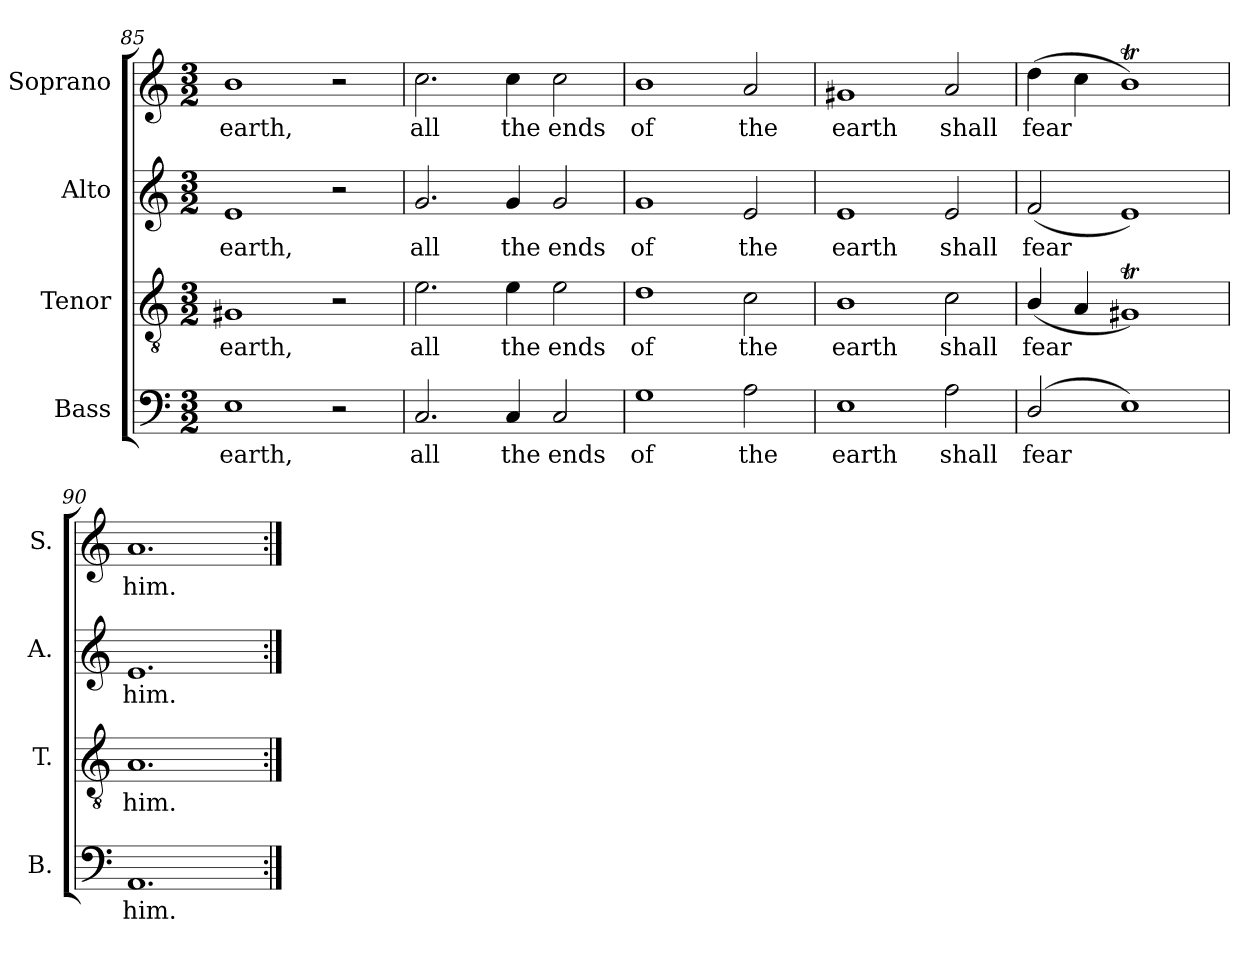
**kern	**text	**kern	**text	**kern	**text	**kern	**text
*part4	*part4	*part3	*part3	*part2	*part2	*part1	*part1
*staff4	*staff4	*staff3	*staff3	*staff2	*staff2	*staff1	*staff1
*I"Bass	*	*I"Tenor	*	*I"Alto	*	*I"Soprano	*
*I'B.	*	*I'T.	*	*I'A.	*	*I'S.	*
*clefF4	*	*clefGv2	*	*clefG2	*	*clefG2	*
*	*	*ITrd7c12	*	*	*	*	*
*k[]	*	*k[]	*	*k[]	*	*k[]	*
*C:	*	*C:	*	*C:	*	*C:	*
*M3/2	*	*M3/2	*	*M3/2	*	*M3/2	*
=85	=85	=85	=85	=85	=85	=85	=85
!	!LO:LY:b:color=#000000	!	!	!	!	!	!
!	!	!	!LO:LY:b:color=#000000	!	!	!	!
!	!	!	!	!	!LO:LY:b:color=#000000	!	!
!	!	!	!	!	!	!	!LO:LY:b:color=#000000
1Ei	earth,	1GG#Xi	earth,	1ei	earth,	1bi	earth,
2r	.	2r	.	2r	.	2r	.
=86	=86	=86	=86	=86	=86	=86	=86
!	!LO:LY:b:color=#000000	!	!	!	!	!	!
!	!	!	!LO:LY:b:color=#000000	!	!	!	!
!	!	!	!	!	!LO:LY:b:color=#000000	!	!
!	!	!	!	!	!	!	!LO:LY:b:color=#000000
2.Ci/	all	2.Ei\	all	2.gi/	all	2.cci\	all
!	!LO:LY:b:color=#000000	!	!	!	!	!	!
!	!	!	!LO:LY:b:color=#000000	!	!	!	!
!	!	!	!	!	!LO:LY:b:color=#000000	!	!
!	!	!	!	!	!	!	!LO:LY:b:color=#000000
4Ci/	the	4Ei\	the	4gi/	the	4cci\	the
!	!LO:LY:b:color=#000000	!	!	!	!	!	!
!	!	!	!LO:LY:b:color=#000000	!	!	!	!
!	!	!	!	!	!LO:LY:b:color=#000000	!	!
!	!	!	!	!	!	!	!LO:LY:b:color=#000000
2Ci/	ends	2Ei\	ends	2gi/	ends	2cci\	ends
=87	=87	=87	=87	=87	=87	=87	=87
!	!LO:LY:b:color=#000000	!	!	!	!	!	!
!	!	!	!LO:LY:b:color=#000000	!	!	!	!
!	!	!	!	!	!LO:LY:b:color=#000000	!	!
!	!	!	!	!	!	!	!LO:LY:b:color=#000000
1Gi	of	1Di	of	1gi	of	1bi	of
!	!LO:LY:b:color=#000000	!	!	!	!	!	!
!	!	!	!LO:LY:b:color=#000000	!	!	!	!
!	!	!	!	!	!LO:LY:b:color=#000000	!	!
!	!	!	!	!	!	!	!LO:LY:b:color=#000000
2Ai\	the	2Ci\	the	2ei/	the	2ai/	the
=88	=88	=88	=88	=88	=88	=88	=88
!	!LO:LY:b:color=#000000	!	!	!	!	!	!
!	!	!	!LO:LY:b:color=#000000	!	!	!	!
!	!	!	!	!	!LO:LY:b:color=#000000	!	!
!	!	!	!	!	!	!	!LO:LY:b:color=#000000
1Ei	earth	1BBi	earth	1ei	earth	1g#Xi	earth
!	!LO:LY:b:color=#000000	!	!	!	!	!	!
!	!	!	!LO:LY:b:color=#000000	!	!	!	!
!	!	!	!	!	!LO:LY:b:color=#000000	!	!
!	!	!	!	!	!	!	!LO:LY:b:color=#000000
2Ai\	shall	2Ci\	shall	2ei/	shall	2ai/	shall
=89	=89	=89	=89	=89	=89	=89	=89
!	!LO:LY:b:color=#000000	!	!	!	!	!	!
!	!	!	!LO:LY:b:color=#000000	!	!	!	!
!	!	!	!	!	!LO:LY:b:color=#000000	!	!
!	!	!	!	!	!	!	!LO:LY:b:color=#000000
(2Di/	fear	(4BBi/	fear	(2fi/	fear	(4ddi\	fear
.	.	4AAi/	.	.	.	4cci\	.
1Ei)	.	1GG#Xti)	.	1ei)	.	1bti)	.
=90	=90	=90	=90	=90	=90	=90	=90
!	!LO:LY:b:color=#000000	!	!	!	!	!	!
!	!	!	!LO:LY:b:color=#000000	!	!	!	!
!	!	!	!	!	!LO:LY:b:color=#000000	!	!
!	!	!	!	!	!	!	!LO:LY:b:color=#000000
1.AAi	him.	1.AAi	him.	1.ei	him.	1.ai	him.
=:|!	=:|!	=:|!	=:|!	=:|!	=:|!	=:|!	=:|!
*-	*-	*-	*-	*-	*-	*-	*-
